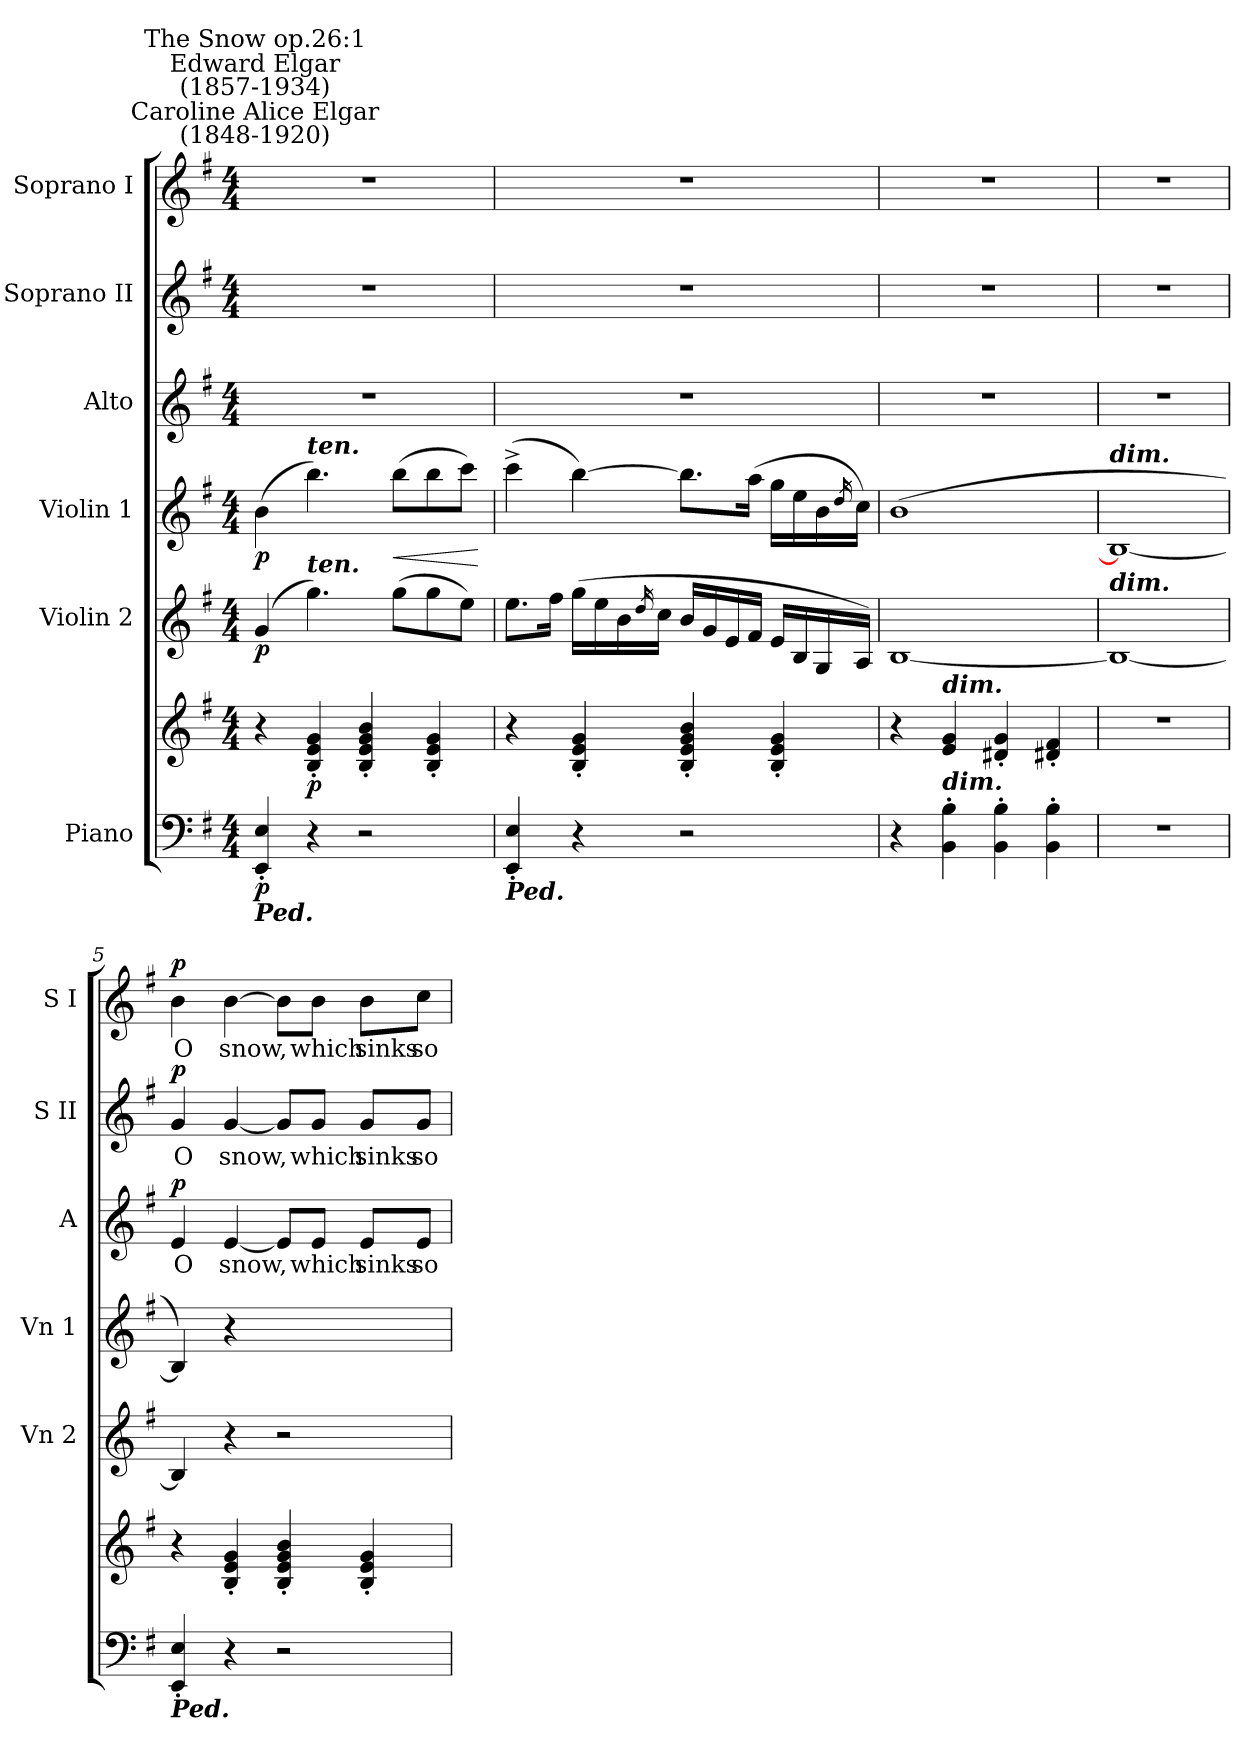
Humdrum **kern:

**kern	**kern	**dynam	**kern	**dynam	**kern	**dynam	**kern	**text	**dynam	**kern	**text	**dynam	**kern	**text	**dynam
*part6	*part6	*part6	*part5	*part5	*part4	*part4	*part3	*part3	*part3	*part2	*part2	*part2	*part1	*part1	*part1
*staff7	*staff6	*staff6/7	*staff5	*staff5	*staff4	*staff4	*staff3	*staff3	*staff3	*staff2	*staff2	*staff2	*staff1	*staff1	*staff1
*I"Piano	*	*	*I"Violin 2	*	*I"Violin 1	*	*I"Alto	*	*	*I"Soprano II	*	*	*I"Soprano I	*	*
*	*	*	*I'Vn 2	*	*I'Vn 1	*	*I'A	*	*	*I'S II	*	*	*I'S I	*	*
*clefF4	*clefG2	*	*clefG2	*	*clefG2	*	*clefG2	*	*	*clefG2	*	*	*clefG2	*	*
*k[f#]	*k[f#]	*	*k[f#]	*	*k[f#]	*	*k[f#]	*	*	*k[f#]	*	*	*k[f#]	*	*
*G:	*G:	*	*G:	*	*G:	*	*G:	*	*	*G:	*	*	*G:	*	*
*M4/4	*M4/4	*	*M4/4	*	*M4/4	*	*M4/4	*	*	*M4/4	*	*	*M4/4	*	*
*MM66	*MM66	*	*MM66	*	*MM66	*	*MM66	*	*	*MM66	*	*	*MM66	*	*
=1	=1	=1	=1	=1	=1	=1	=1	=1	=1	=1	=1	=1	=1	=1	=1
!	!	!	!	!	!	!	!	!	!	!	!	!	!LO:TX:a:cj:t=Caroline Alice Elgar\n(1848-1920)	!	!
!	!	!	!	!	!	!	!	!	!	!	!	!	!LO:TX:a:cj:t=Edward Elgar\n(1857-1934)	!	!
!	!	!	!	!	!	!	!	!	!	!	!	!	!LO:TX:a:cj:t=The Snow op.26&colon;1	!	!
!LO:TX:b:Bi:t=Ped.	!	!	!	!	!	!	!	!	!	!	!	!	!	!	!
!	!	!LO:DY:b=2	!	!LO:DY:b	!	!LO:DY:b	!	!	!	!	!	!	!	!	!
4EE' 4E'	4r	p	(4g	p	(4b\	p	1r	.	.	1r	.	.	1r	.	.
!	!	!	!	!	!LO:TX:a:Bi:t=ten.	!	!	!	!	!	!	!	!	!	!
!	!	!	!LO:TX:a:Bi:t=ten.	!	!	!	!	!	!	!	!	!	!	!	!
!	!	!LO:DY:b	!	!	!	!	!	!	!	!	!	!	!	!	!
4r	4B' 4e' 4g'	p	4.gg)	.	4.bb\)	.	.	.	.	.	.	.	.	.	.
2r	4B' 4e' 4g' 4b'	.	.	.	.	.	.	.	.	.	.	.	.	.	.
!	!	!	!	!	!	!LO:HP:b	!	!	!	!	!	!	!	!	!
.	.	.	(>8ggL	.	(>8bb\L	<	.	.	.	.	.	.	.	.	.
.	4B' 4e' 4g'	.	8gg	.	8bb\	.	.	.	.	.	.	.	.	.	.
.	.	.	8eeJ)	.	8ccc\J)	.	.	.	.	.	.	.	.	.	.
.	.	.	.	.	.	[	.	.	.	.	.	.	.	.	.
=2	=2	=2	=2	=2	=2	=2	=2	=2	=2	=2	=2	=2	=2	=2	=2
!LO:TX:b:Bi:t=Ped.	!	!	!	!	!	!	!	!	!	!	!	!	!	!	!
4EE' 4E'	4r	.	8.eeL	.	(>4ccc^\	.	1r	.	.	1r	.	.	1r	.	.
.	.	.	16ff#J	.	.	.	.	.	.	.	.	.	.	.	.
4r	4B' 4e' 4g'	.	(>16ggLL	.	[4bb\)	.	.	.	.	.	.	.	.	.	.
.	.	.	16ee	.	.	.	.	.	.	.	.	.	.	.	.
.	.	.	16b	.	.	.	.	.	.	.	.	.	.	.	.
.	.	.	16qdd	.	.	.	.	.	.	.	.	.	.	.	.
.	.	.	16ccJJ	.	.	.	.	.	.	.	.	.	.	.	.
2r	4B' 4e' 4g' 4b'	.	16bLL	.	8.bb\L]	.	.	.	.	.	.	.	.	.	.
.	.	.	16g	.	.	.	.	.	.	.	.	.	.	.	.
.	.	.	16e	.	.	.	.	.	.	.	.	.	.	.	.
.	.	.	16f#JJ	.	(>16aa\J	.	.	.	.	.	.	.	.	.	.
.	4B' 4e' 4g'	.	16eLL	.	16ggLL	.	.	.	.	.	.	.	.	.	.
.	.	.	16B	.	16ee	.	.	.	.	.	.	.	.	.	.
.	.	.	16G	.	16b	.	.	.	.	.	.	.	.	.	.
.	.	.	.	.	16qdd	.	.	.	.	.	.	.	.	.	.
.	.	.	16AJJ)	.	16ccJJ)	.	.	.	.	.	.	.	.	.	.
=3	=3	=3	=3	=3	=3	=3	=3	=3	=3	=3	=3	=3	=3	=3	=3
4r	4r	.	[1B	.	(>1b	.	1r	.	.	1r	.	.	1r	.	.
!	!LO:TX:a:Bi:t=dim.	!	!	!	!	!	!	!	!	!	!	!	!	!	!
!LO:TX:a:Bi:t=dim.	!	!	!	!	!	!	!	!	!	!	!	!	!	!	!
4BB' 4B'	4e 4g	.	.	.	.	.	.	.	.	.	.	.	.	.	.
4BB' 4B'	4d#X' 4g'	.	.	.	.	.	.	.	.	.	.	.	.	.	.
4BB' 4B'	4d#X' 4f#'	.	.	.	.	.	.	.	.	.	.	.	.	.	.
=4	=4	=4	=4	=4	=4	=4	=4	=4	=4	=4	=4	=4	=4	=4	=4
!	!	!	!	!	!LO:TX:a:Bi:t=dim.	!	!	!	!	!	!	!	!	!	!
!	!	!	!LO:TX:a:Bi:t=dim.	!	!	!	!	!	!	!	!	!	!	!	!
1r	1r	.	1B_	.	1B_	.	1r	.	.	1r	.	.	1r	.	.
=5	=5	=5	=5	=5	=5	=5	=5	=5	=5	=5	=5	=5	=5	=5	=5
!LO:TX:b:Bi:t=Ped.	!	!	!	!	!	!	!	!	!	!	!	!	!	!	!
!	!	!	!	!	!	!	!	!LO:LY:b	!LO:DY:b	!	!LO:LY:b	!LO:DY:b	!	!LO:LY:b	!LO:DY:b
4EE' 4E'	4r	.	4B]	.	4B])	.	4e	O	p	4g	O	p	4b	O	p
!	!	!	!	!	!	!	!	!LO:LY:b	!	!	!LO:LY:b	!	!	!LO:LY:b	!
4r	4B' 4e' 4g'	.	4r	.	4r	.	[4e	snow,	.	[4g	snow,	.	[4b	snow,	.
2r	4B' 4e' 4g' 4b'	.	2r	.	2ryy	.	8e/L]	.	.	8g/L]	.	.	8b\L]	.	.
!	!	!	!	!	!	!	!	!LO:LY:b	!	!	!LO:LY:b	!	!	!LO:LY:b	!
.	.	.	.	.	.	.	8e/J	which	.	8g/J	which	.	8b\J	which	.
!	!	!	!	!	!	!	!	!LO:LY:b	!	!	!LO:LY:b	!	!	!LO:LY:b	!
.	4B' 4e' 4g'	.	.	.	.	.	8e/L	sinks	.	8g/L	sinks	.	8b\L	sinks	.
!	!	!	!	!	!	!	!	!LO:LY:b	!	!	!LO:LY:b	!	!	!LO:LY:b	!
.	.	.	.	.	.	.	8e/J	so	.	8g/J	so	.	8cc\J	so	.
=	=	=	=	=	=	=	=	=	=	=	=	=	=	=	=
*-	*-	*-	*-	*-	*-	*-	*-	*-	*-	*-	*-	*-	*-	*-	*-
